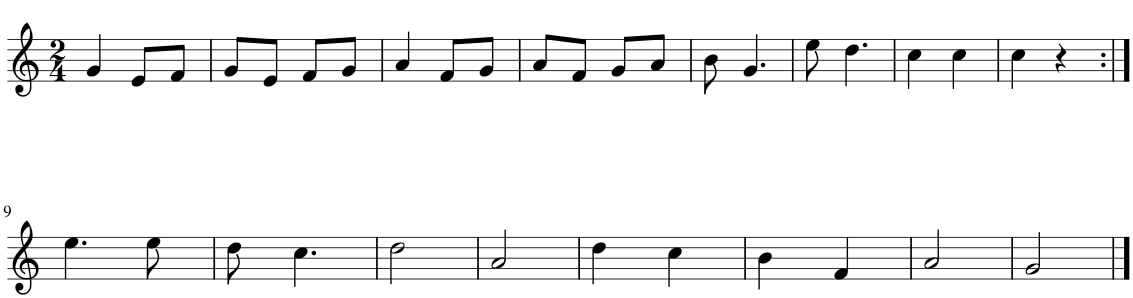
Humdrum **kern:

**kern
*part1
*staff1
*I"Voice
*clefG2
*k[]
*M2/4
=1
4g/
8e/L
8f/J
=2
8g/L
8e/J
8f/L
8g/J
=3
4a/
8f/L
8g/J
=4
8a/L
8f/J
8g/L
8a/J
=5
8b\
4.g/
=6
8ee\
4.dd\
=7
4cc\
4cc\
=8
4cc\
4r
!!LO:LB:g=z
=9:|!
4.ee\
8ee\
=10
8dd\
4.cc\
=11
2dd\
=12
2a/
=13
4dd\
4cc\
=14
4b\
4f/
=15
2a/
=16
2g/
==
*-
